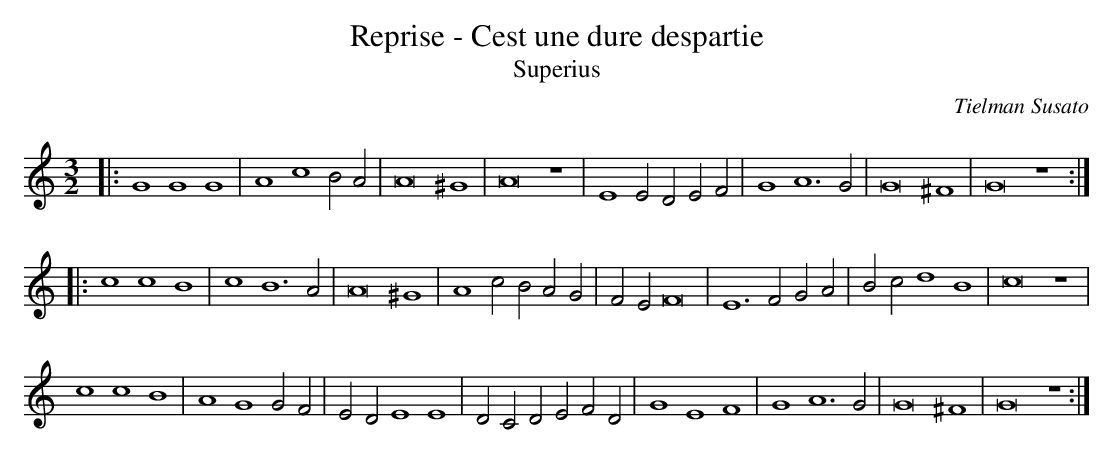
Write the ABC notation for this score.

X:1
T:Reprise - Cest une dure despartie
T:Superius
C:Tielman Susato
M:C|
M:3/2
L:1/1
K:Gmix
|:GGG|AcB/A/|A2^G|A2z|EE/D/E/F/|GA>G|G2^F|G2z:|
|:ccB|cB>A|A2^G|Ac/B/ A/G/|F/E/F2|E>F G/A/|B/c/dB|c2z|
ccB|AGG/F/|E/D/EE|D/C/D/E/F/D/|GEF|GA>G|G2^F|G2z:|
